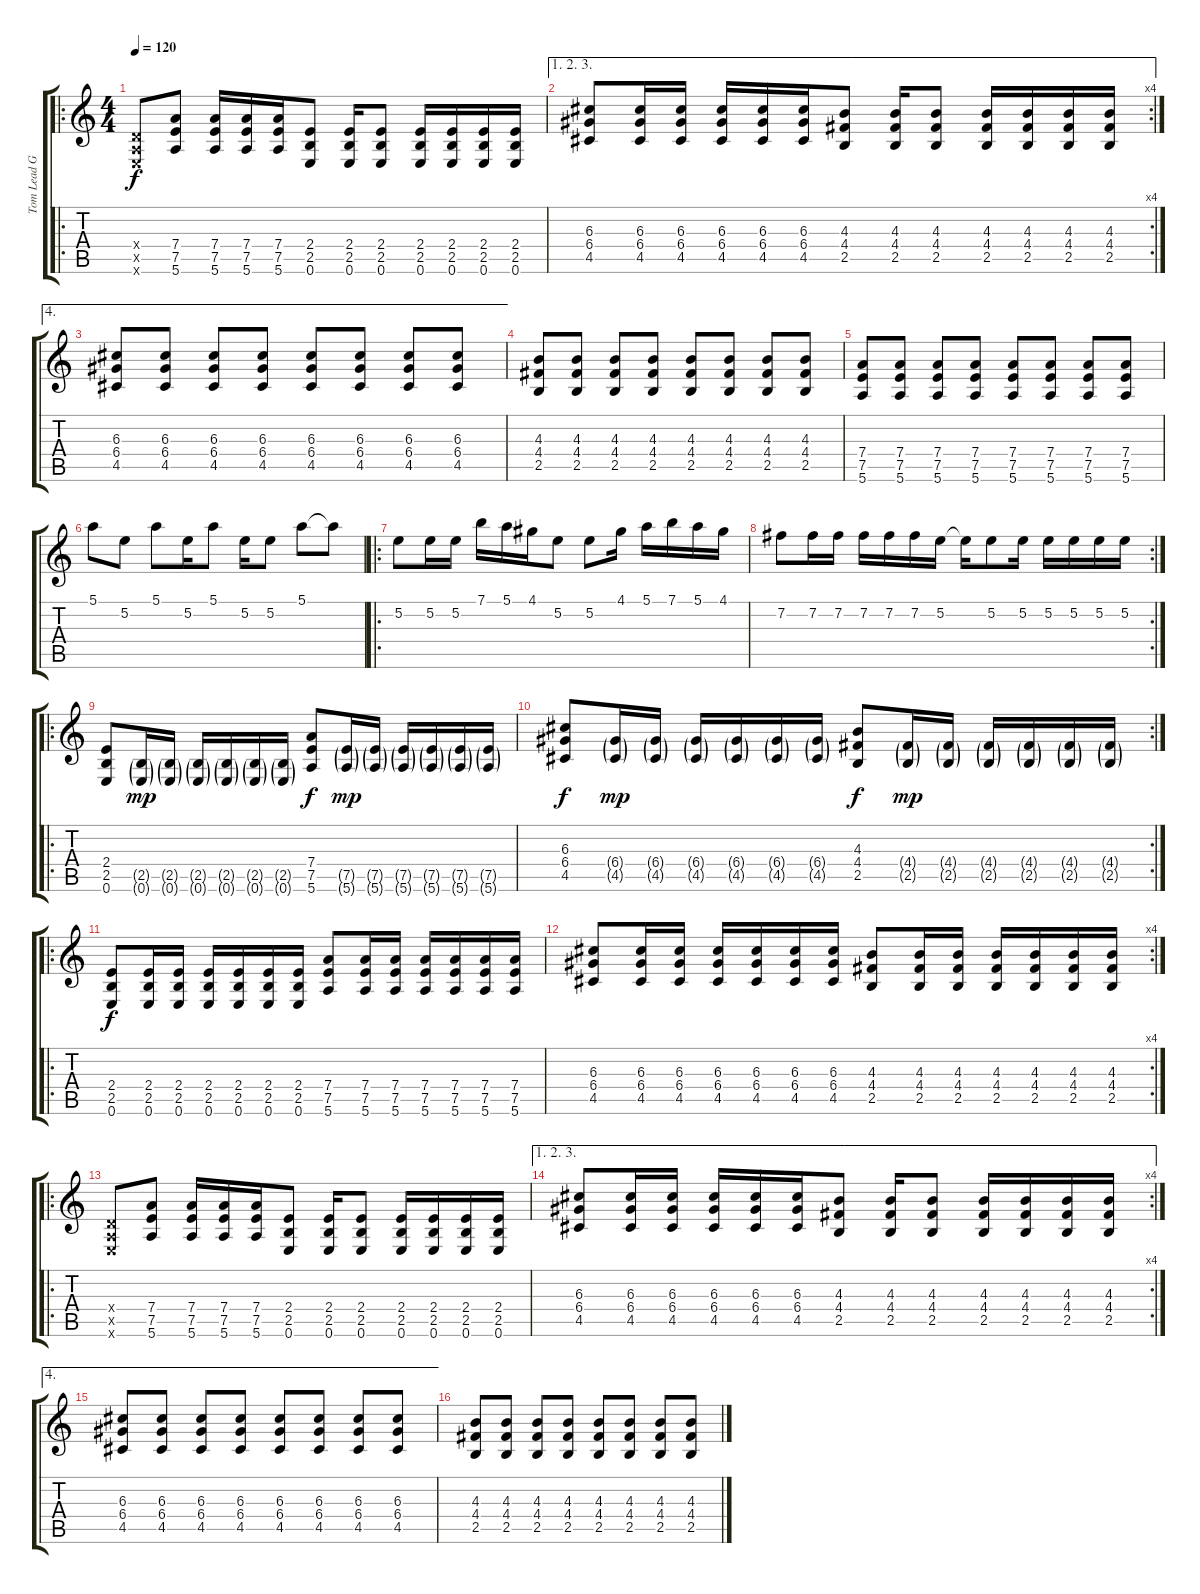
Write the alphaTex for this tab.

\track ("Tom Lead Guitar" "Tom Lead G") {instrument distortionguitar}
\staff {score tabs}
\tuning (E4 B3 G3 D3 A2 E2) {hide}
\ro
\ts (4 4)
\tempo 120
\clef g2
\ks c
(0.4{x} 0.5{x} 0.6{x}).8{dy f} (7.4 7.5 5.6).8 (7.4 7.5 5.6).16 (7.4 7.5 5.6).16 (7.4 7.5 5.6).16 (2.4 2.5 0.6).8 (2.4 2.5 0.6).16 (2.4 2.5 0.6).8 (2.4 2.5 0.6).16 (2.4 2.5 0.6).16 (2.4 2.5 0.6).16 (2.4 2.5 0.6).16 |
\ae (1 2 3)
\rc 4
(6.3 6.4 4.5).8 (6.3 6.4 4.5).16 (6.3 6.4 4.5).16 (6.3 6.4 4.5).16 (6.3 6.4 4.5).16 (6.3 6.4 4.5).16 (4.3 4.4 2.5).8 (4.3 4.4 2.5).16 (4.3 4.4 2.5).8 (4.3 4.4 2.5).16 (4.3 4.4 2.5).16 (4.3 4.4 2.5).16 (4.3 4.4 2.5).16 |
\ae 4
(6.3 6.4 4.5).8 (6.3 6.4 4.5).8 (6.3 6.4 4.5).8 (6.3 6.4 4.5).8 (6.3 6.4 4.5).8 (6.3 6.4 4.5).8 (6.3 6.4 4.5).8 (6.3 6.4 4.5).8 |
(4.3 4.4 2.5).8 (4.3 4.4 2.5).8 (4.3 4.4 2.5).8 (4.3 4.4 2.5).8 (4.3 4.4 2.5).8 (4.3 4.4 2.5).8 (4.3 4.4 2.5).8 (4.3 4.4 2.5).8 |
(7.4 7.5 5.6).8 (7.4 7.5 5.6).8 (7.4 7.5 5.6).8 (7.4 7.5 5.6).8 (7.4 7.5 5.6).8 (7.4 7.5 5.6).8 (7.4 7.5 5.6).8 (7.4 7.5 5.6).8 |
5.1.8 5.2.8 5.1.8 5.2.16 5.1.8 5.2.16 5.2.8 5.1.8 5.1{t}.8 |
\ro
5.2.8 5.2.16 5.2.16 7.1.16 5.1.16 4.1.16 5.2.8 5.2.8 4.1.16 5.1.16 7.1.16 5.1.16 4.1.16 |
\rc 2
7.2.8 7.2.16 7.2.16 7.2.16 7.2.16 7.2.16 5.2.16 5.2{t}.16 5.2.8 5.2.16 5.2.16 5.2.16 5.2.16 5.2.16 |
\ro
(2.4 2.5 0.6).8 (2.5{g} 0.6{g}).16{dy mp} (2.5{g} 0.6{g}).16 (2.5{g} 0.6{g}).16 (2.5{g} 0.6{g}).16 (2.5{g} 0.6{g}).16 (2.5{g} 0.6{g}).16 (7.4 7.5 5.6).8{dy f} (7.5{g} 5.6{g}).16{dy mp} (7.5{g} 5.6{g}).16 (7.5{g} 5.6{g}).16 (7.5{g} 5.6{g}).16 (7.5{g} 5.6{g}).16 (7.5{g} 5.6{g}).16 |
\rc 2
(6.3 6.4 4.5).8{dy f} (6.4{g} 4.5{g}).16{dy mp} (6.4{g} 4.5{g}).16 (6.4{g} 4.5{g}).16 (6.4{g} 4.5{g}).16 (6.4{g} 4.5{g}).16 (6.4{g} 4.5{g}).16 (4.3 4.4 2.5).8{dy f} (4.4{g} 2.5{g}).16{dy mp} (4.4{g} 2.5{g}).16 (4.4{g} 2.5{g}).16 (4.4{g} 2.5{g}).16 (4.4{g} 2.5{g}).16 (4.4{g} 2.5{g}).16 |
\ro
(2.4 2.5 0.6).8{dy f} (2.4 2.5 0.6).16 (2.4 2.5 0.6).16 (2.4 2.5 0.6).16 (2.4 2.5 0.6).16 (2.4 2.5 0.6).16 (2.4 2.5 0.6).16 (7.4 7.5 5.6).8 (7.4 7.5 5.6).16 (7.4 7.5 5.6).16 (7.4 7.5 5.6).16 (7.4 7.5 5.6).16 (7.4 7.5 5.6).16 (7.4 7.5 5.6).16 |
\rc 4
(6.3 6.4 4.5).8 (6.3 6.4 4.5).16 (6.3 6.4 4.5).16 (6.3 6.4 4.5).16 (6.3 6.4 4.5).16 (6.3 6.4 4.5).16 (6.3 6.4 4.5).16 (4.3 4.4 2.5).8 (4.3 4.4 2.5).16 (4.3 4.4 2.5).16 (4.3 4.4 2.5).16 (4.3 4.4 2.5).16 (4.3 4.4 2.5).16 (4.3 4.4 2.5).16 |
\ro
(0.4{x} 0.5{x} 0.6{x}).8 (7.4 7.5 5.6).8 (7.4 7.5 5.6).16 (7.4 7.5 5.6).16 (7.4 7.5 5.6).16 (2.4 2.5 0.6).8 (2.4 2.5 0.6).16 (2.4 2.5 0.6).8 (2.4 2.5 0.6).16 (2.4 2.5 0.6).16 (2.4 2.5 0.6).16 (2.4 2.5 0.6).16 |
\ae (1 2 3)
\rc 4
(6.3 6.4 4.5).8 (6.3 6.4 4.5).16 (6.3 6.4 4.5).16 (6.3 6.4 4.5).16 (6.3 6.4 4.5).16 (6.3 6.4 4.5).16 (4.3 4.4 2.5).8 (4.3 4.4 2.5).16 (4.3 4.4 2.5).8 (4.3 4.4 2.5).16 (4.3 4.4 2.5).16 (4.3 4.4 2.5).16 (4.3 4.4 2.5).16 |
\ae 4
(6.3 6.4 4.5).8 (6.3 6.4 4.5).8 (6.3 6.4 4.5).8 (6.3 6.4 4.5).8 (6.3 6.4 4.5).8 (6.3 6.4 4.5).8 (6.3 6.4 4.5).8 (6.3 6.4 4.5).8 |
(4.3 4.4 2.5).8 (4.3 4.4 2.5).8 (4.3 4.4 2.5).8 (4.3 4.4 2.5).8 (4.3 4.4 2.5).8 (4.3 4.4 2.5).8 (4.3 4.4 2.5).8 (4.3 4.4 2.5).8
